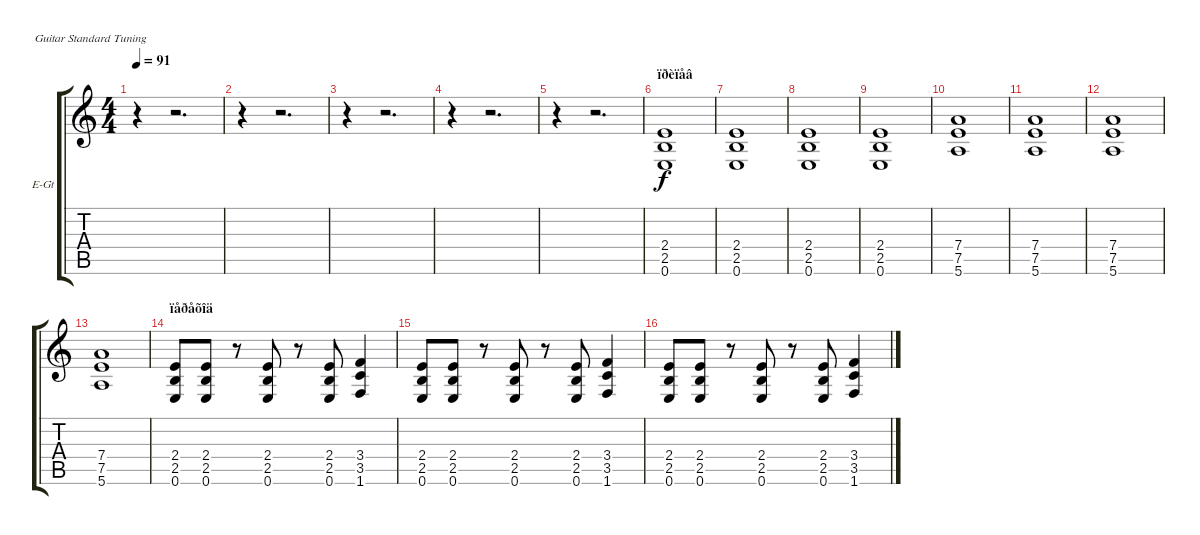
\bracketExtendMode groupsimilarinstruments
\firstSystemTrackNameOrientation horizontal
\otherSystemsTrackNameOrientation horizontal
\track ("электро гитара" "E-Gt") {instrument distortionguitar}
\staff {score tabs}
\tuning (E4 B3 G3 D3 A2 E2)
\ts (4 4)
\tempo 91
\clef g2
\ks c
r.4{dy f} r.2{d} |
r.4 r.2{d} |
r.4 r.2{d} |
r.4 r.2{d} |
r.4 r.2{d} |
\section ("" "ïðèïåâ")
(2.4 2.5 0.6).1 |
(2.4 2.5 0.6).1 |
(2.4 2.5 0.6).1 |
(2.4 2.5 0.6).1 |
(7.4 7.5 5.6).1 |
(7.4 7.5 5.6).1 |
(7.4 7.5 5.6).1 |
(7.4 7.5 5.6).1 |
\section ("" "ïåðåõîä")
(2.4 2.5 0.6).8 (2.4 2.5 0.6).8 r.8 (2.4 2.5 0.6).8 r.8 (2.4 2.5 0.6).8 (3.4 3.5 1.6).4 |
(2.4 2.5 0.6).8 (2.4 2.5 0.6).8 r.8 (2.4 2.5 0.6).8 r.8 (2.4 2.5 0.6).8 (3.4 3.5 1.6).4 |
(2.4 2.5 0.6).8 (2.4 2.5 0.6).8 r.8 (2.4 2.5 0.6).8 r.8 (2.4 2.5 0.6).8 (3.4 3.5 1.6).4
